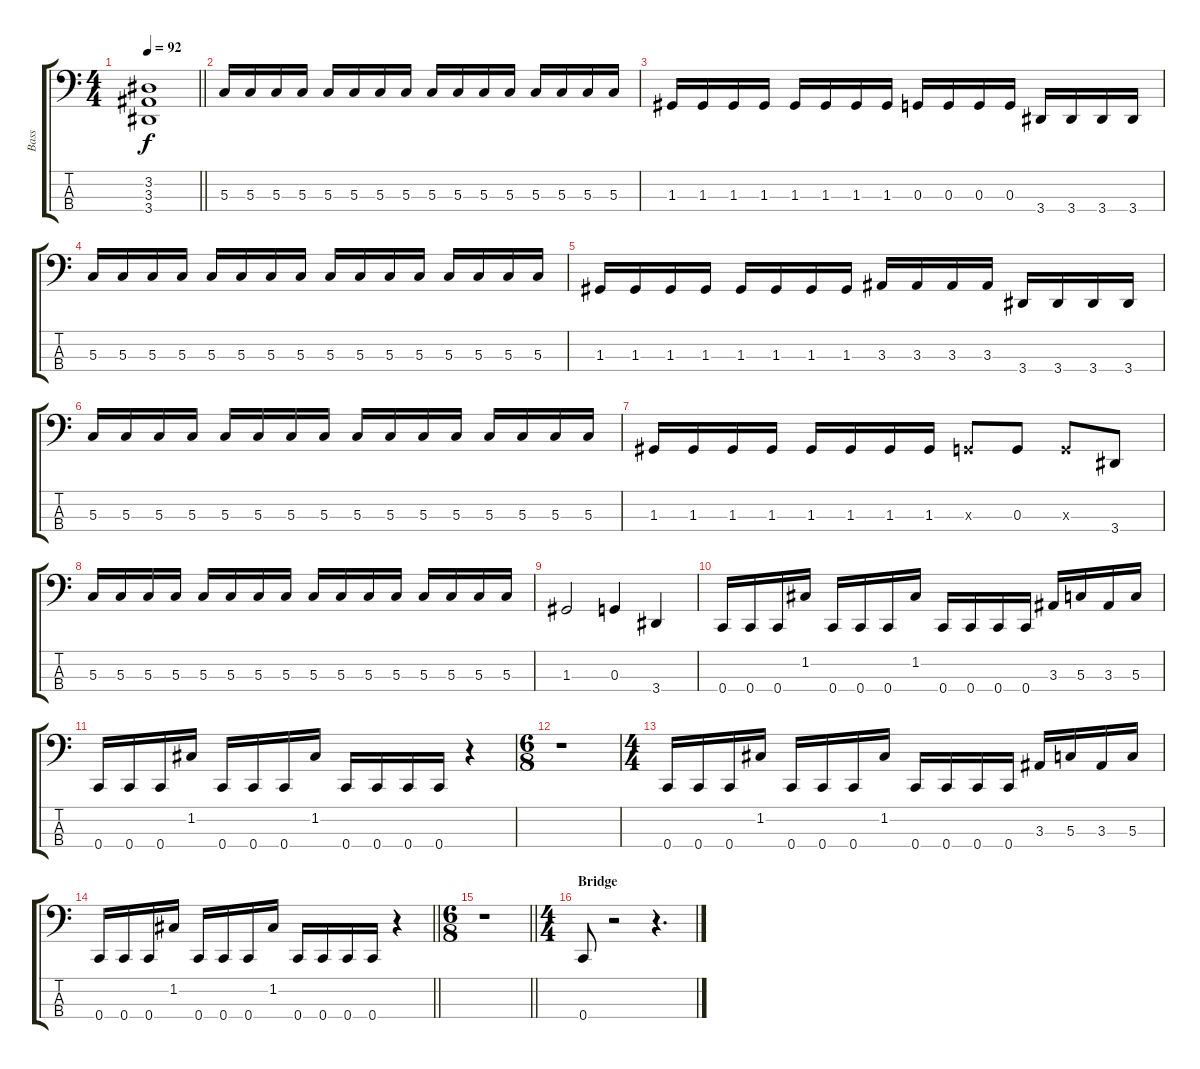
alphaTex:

\track ("Bass" "Bass") {solo instrument electricbassfinger}
\staff {score tabs}
\tuning (F2 C2 G1 C1) {hide}
\ts (4 4)
\tempo 92
\clef f4
\barLineRight lightlight
\ks c
(3.2 3.3 3.4{t}).1{dy f} |
5.3.16 5.3.16 5.3.16 5.3.16 5.3.16 5.3.16 5.3.16 5.3.16 5.3.16 5.3.16 5.3.16 5.3.16 5.3.16 5.3.16 5.3.16 5.3.16 |
1.3.16 1.3.16 1.3.16 1.3.16 1.3.16 1.3.16 1.3.16 1.3.16 0.3.16 0.3.16 0.3.16 0.3.16 3.4.16 3.4.16 3.4.16 3.4.16 |
5.3.16 5.3.16 5.3.16 5.3.16 5.3.16 5.3.16 5.3.16 5.3.16 5.3.16 5.3.16 5.3.16 5.3.16 5.3.16 5.3.16 5.3.16 5.3.16 |
1.3.16 1.3.16 1.3.16 1.3.16 1.3.16 1.3.16 1.3.16 1.3.16 3.3.16 3.3.16 3.3.16 3.3.16 3.4.16 3.4.16 3.4.16 3.4.16 |
5.3.16 5.3.16 5.3.16 5.3.16 5.3.16 5.3.16 5.3.16 5.3.16 5.3.16 5.3.16 5.3.16 5.3.16 5.3.16 5.3.16 5.3.16 5.3.16 |
1.3.16 1.3.16 1.3.16 1.3.16 1.3.16 1.3.16 1.3.16 1.3.16 0.3{x}.8 0.3.8 0.3{x}.8 3.4.8 |
5.3.16 5.3.16 5.3.16 5.3.16 5.3.16 5.3.16 5.3.16 5.3.16 5.3.16 5.3.16 5.3.16 5.3.16 5.3.16 5.3.16 5.3.16 5.3.16 |
1.3.2 0.3.4 3.4.4 |
0.4.16 0.4.16 0.4.16 1.2.16 0.4.16 0.4.16 0.4.16 1.2.16 0.4.16 0.4.16 0.4.16 0.4.16 3.3.16 5.3.16 3.3.16 5.3.16 |
0.4.16 0.4.16 0.4.16 1.2.16 0.4.16 0.4.16 0.4.16 1.2.16 0.4.16 0.4.16 0.4.16 0.4.16 r.4 |
\ts (6 8)
r.1 |
\ts (4 4)
0.4.16 0.4.16 0.4.16 1.2.16 0.4.16 0.4.16 0.4.16 1.2.16 0.4.16 0.4.16 0.4.16 0.4.16 3.3.16 5.3.16 3.3.16 5.3.16 |
\barLineRight lightlight
0.4.16 0.4.16 0.4.16 1.2.16 0.4.16 0.4.16 0.4.16 1.2.16 0.4.16 0.4.16 0.4.16 0.4.16 r.4 |
\ts (6 8)
\barLineRight lightlight
r.1 |
\ts (4 4)
\section ("" "Bridge")
0.4.8 r.2 r.4{d}
